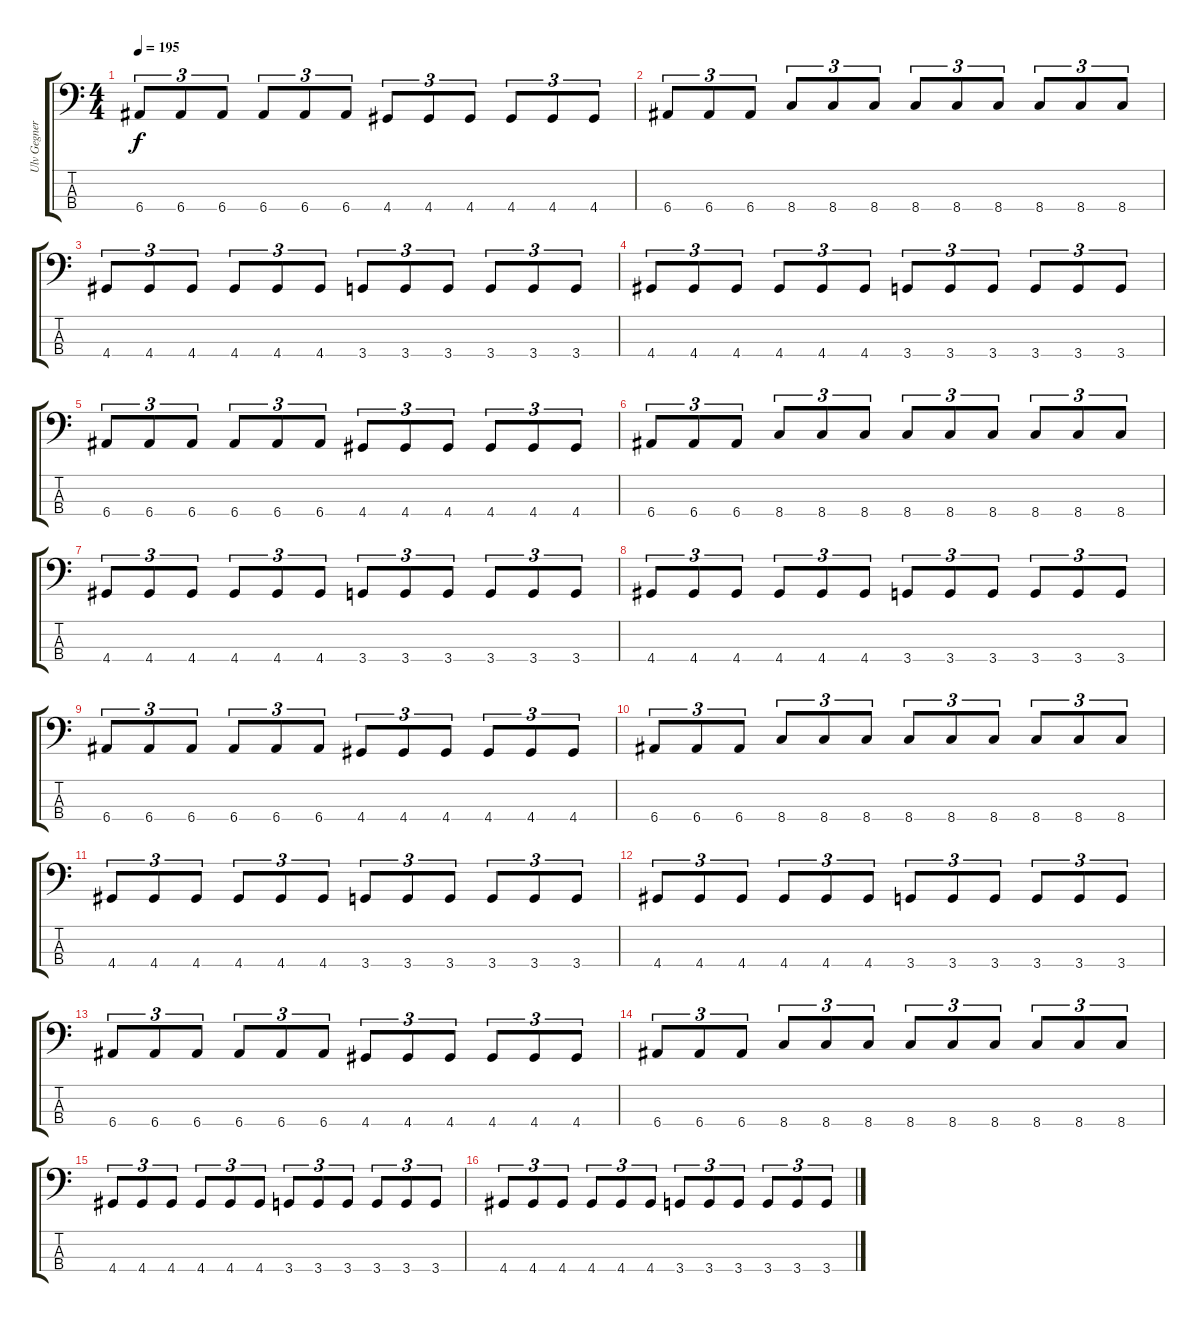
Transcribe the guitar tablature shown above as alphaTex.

\track ("Ulv Gegner" "Ulv Gegner") {instrument electricbassfinger}
\staff {score tabs}
\tuning (G2 D2 A1 E1) {hide}
\ts (4 4)
\tempo 195
\clef f4
\ks c
6.4.8{tu (3 2) dy f} 6.4.8{tu (3 2)} 6.4.8{tu (3 2)} 6.4.8{tu (3 2)} 6.4.8{tu (3 2)} 6.4.8{tu (3 2)} 4.4.8{tu (3 2)} 4.4.8{tu (3 2)} 4.4.8{tu (3 2)} 4.4.8{tu (3 2)} 4.4.8{tu (3 2)} 4.4.8{tu (3 2)} |
6.4.8{tu (3 2)} 6.4.8{tu (3 2)} 6.4.8{tu (3 2)} 8.4.8{tu (3 2)} 8.4.8{tu (3 2)} 8.4.8{tu (3 2)} 8.4.8{tu (3 2)} 8.4.8{tu (3 2)} 8.4.8{tu (3 2)} 8.4.8{tu (3 2)} 8.4.8{tu (3 2)} 8.4.8{tu (3 2)} |
4.4.8{tu (3 2)} 4.4.8{tu (3 2)} 4.4.8{tu (3 2)} 4.4.8{tu (3 2)} 4.4.8{tu (3 2)} 4.4.8{tu (3 2)} 3.4.8{tu (3 2)} 3.4.8{tu (3 2)} 3.4.8{tu (3 2)} 3.4.8{tu (3 2)} 3.4.8{tu (3 2)} 3.4.8{tu (3 2)} |
4.4.8{tu (3 2)} 4.4.8{tu (3 2)} 4.4.8{tu (3 2)} 4.4.8{tu (3 2)} 4.4.8{tu (3 2)} 4.4.8{tu (3 2)} 3.4.8{tu (3 2)} 3.4.8{tu (3 2)} 3.4.8{tu (3 2)} 3.4.8{tu (3 2)} 3.4.8{tu (3 2)} 3.4.8{tu (3 2)} |
6.4.8{tu (3 2)} 6.4.8{tu (3 2)} 6.4.8{tu (3 2)} 6.4.8{tu (3 2)} 6.4.8{tu (3 2)} 6.4.8{tu (3 2)} 4.4.8{tu (3 2)} 4.4.8{tu (3 2)} 4.4.8{tu (3 2)} 4.4.8{tu (3 2)} 4.4.8{tu (3 2)} 4.4.8{tu (3 2)} |
6.4.8{tu (3 2)} 6.4.8{tu (3 2)} 6.4.8{tu (3 2)} 8.4.8{tu (3 2)} 8.4.8{tu (3 2)} 8.4.8{tu (3 2)} 8.4.8{tu (3 2)} 8.4.8{tu (3 2)} 8.4.8{tu (3 2)} 8.4.8{tu (3 2)} 8.4.8{tu (3 2)} 8.4.8{tu (3 2)} |
4.4.8{tu (3 2)} 4.4.8{tu (3 2)} 4.4.8{tu (3 2)} 4.4.8{tu (3 2)} 4.4.8{tu (3 2)} 4.4.8{tu (3 2)} 3.4.8{tu (3 2)} 3.4.8{tu (3 2)} 3.4.8{tu (3 2)} 3.4.8{tu (3 2)} 3.4.8{tu (3 2)} 3.4.8{tu (3 2)} |
4.4.8{tu (3 2)} 4.4.8{tu (3 2)} 4.4.8{tu (3 2)} 4.4.8{tu (3 2)} 4.4.8{tu (3 2)} 4.4.8{tu (3 2)} 3.4.8{tu (3 2)} 3.4.8{tu (3 2)} 3.4.8{tu (3 2)} 3.4.8{tu (3 2)} 3.4.8{tu (3 2)} 3.4.8{tu (3 2)} |
6.4.8{tu (3 2)} 6.4.8{tu (3 2)} 6.4.8{tu (3 2)} 6.4.8{tu (3 2)} 6.4.8{tu (3 2)} 6.4.8{tu (3 2)} 4.4.8{tu (3 2)} 4.4.8{tu (3 2)} 4.4.8{tu (3 2)} 4.4.8{tu (3 2)} 4.4.8{tu (3 2)} 4.4.8{tu (3 2)} |
6.4.8{tu (3 2)} 6.4.8{tu (3 2)} 6.4.8{tu (3 2)} 8.4.8{tu (3 2)} 8.4.8{tu (3 2)} 8.4.8{tu (3 2)} 8.4.8{tu (3 2)} 8.4.8{tu (3 2)} 8.4.8{tu (3 2)} 8.4.8{tu (3 2)} 8.4.8{tu (3 2)} 8.4.8{tu (3 2)} |
4.4.8{tu (3 2)} 4.4.8{tu (3 2)} 4.4.8{tu (3 2)} 4.4.8{tu (3 2)} 4.4.8{tu (3 2)} 4.4.8{tu (3 2)} 3.4.8{tu (3 2)} 3.4.8{tu (3 2)} 3.4.8{tu (3 2)} 3.4.8{tu (3 2)} 3.4.8{tu (3 2)} 3.4.8{tu (3 2)} |
4.4.8{tu (3 2)} 4.4.8{tu (3 2)} 4.4.8{tu (3 2)} 4.4.8{tu (3 2)} 4.4.8{tu (3 2)} 4.4.8{tu (3 2)} 3.4.8{tu (3 2)} 3.4.8{tu (3 2)} 3.4.8{tu (3 2)} 3.4.8{tu (3 2)} 3.4.8{tu (3 2)} 3.4.8{tu (3 2)} |
6.4.8{tu (3 2)} 6.4.8{tu (3 2)} 6.4.8{tu (3 2)} 6.4.8{tu (3 2)} 6.4.8{tu (3 2)} 6.4.8{tu (3 2)} 4.4.8{tu (3 2)} 4.4.8{tu (3 2)} 4.4.8{tu (3 2)} 4.4.8{tu (3 2)} 4.4.8{tu (3 2)} 4.4.8{tu (3 2)} |
6.4.8{tu (3 2)} 6.4.8{tu (3 2)} 6.4.8{tu (3 2)} 8.4.8{tu (3 2)} 8.4.8{tu (3 2)} 8.4.8{tu (3 2)} 8.4.8{tu (3 2)} 8.4.8{tu (3 2)} 8.4.8{tu (3 2)} 8.4.8{tu (3 2)} 8.4.8{tu (3 2)} 8.4.8{tu (3 2)} |
4.4.8{tu (3 2)} 4.4.8{tu (3 2)} 4.4.8{tu (3 2)} 4.4.8{tu (3 2)} 4.4.8{tu (3 2)} 4.4.8{tu (3 2)} 3.4.8{tu (3 2)} 3.4.8{tu (3 2)} 3.4.8{tu (3 2)} 3.4.8{tu (3 2)} 3.4.8{tu (3 2)} 3.4.8{tu (3 2)} |
4.4.8{tu (3 2)} 4.4.8{tu (3 2)} 4.4.8{tu (3 2)} 4.4.8{tu (3 2)} 4.4.8{tu (3 2)} 4.4.8{tu (3 2)} 3.4.8{tu (3 2)} 3.4.8{tu (3 2)} 3.4.8{tu (3 2)} 3.4.8{tu (3 2)} 3.4.8{tu (3 2)} 3.4.8{tu (3 2)}
